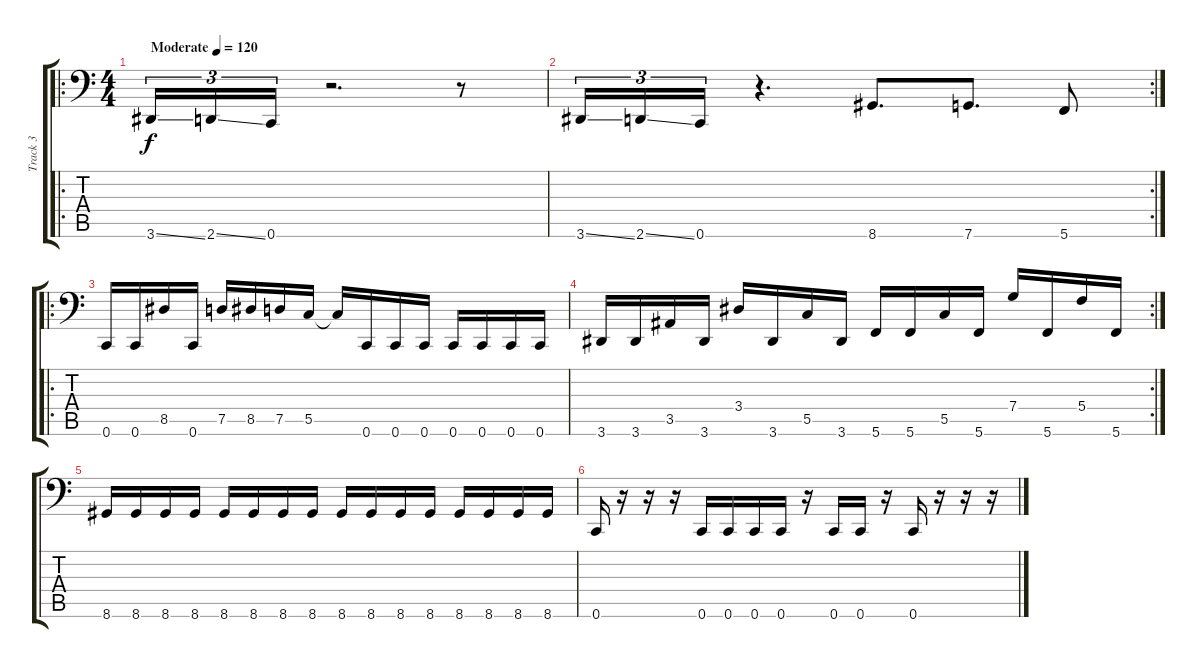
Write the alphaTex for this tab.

\track ("Track 3" "Track 3") {instrument electricbasspick}
\staff {score tabs}
\tuning (D3 A2 F2 C2 G1 C1) {hide}
\ro
\ts (4 4)
\tempo (120 "Moderate")
\clef f4
\ks c
3.6{ss}.16{tu (3 2) dy f instrument electricbasspick} 2.6{ss}.16{tu (3 2)} 0.6.16{tu (3 2)} r.2{d} r.8 |
\rc 2
3.6{ss}.16{tu (3 2)} 2.6{ss}.16{tu (3 2)} 0.6.16{tu (3 2)} r.4{d} 8.6.8{d} 7.6.8{d} 5.6.8 |
\ro
0.6.16 0.6.16 8.5.16 0.6.16 7.5.16 8.5.16 7.5.16 5.5.16 5.5{t}.16 0.6.16 0.6.16 0.6.16 0.6.16 0.6.16 0.6.16 0.6.16 |
\rc 2
3.6.16 3.6.16 3.5.16 3.6.16 3.4.16 3.6.16 5.5.16 3.6.16 5.6.16 5.6.16 5.5.16 5.6.16 7.4.16 5.6.16 5.4.16 5.6.16 |
8.6.16 8.6.16 8.6.16 8.6.16 8.6.16 8.6.16 8.6.16 8.6.16 8.6.16 8.6.16 8.6.16 8.6.16 8.6.16 8.6.16 8.6.16 8.6.16 |
0.6.16 r.16 r.16 r.16 0.6.16 0.6.16 0.6.16 0.6.16 r.16 0.6.16 0.6.16 r.16 0.6.16 r.16 r.16 r.16
